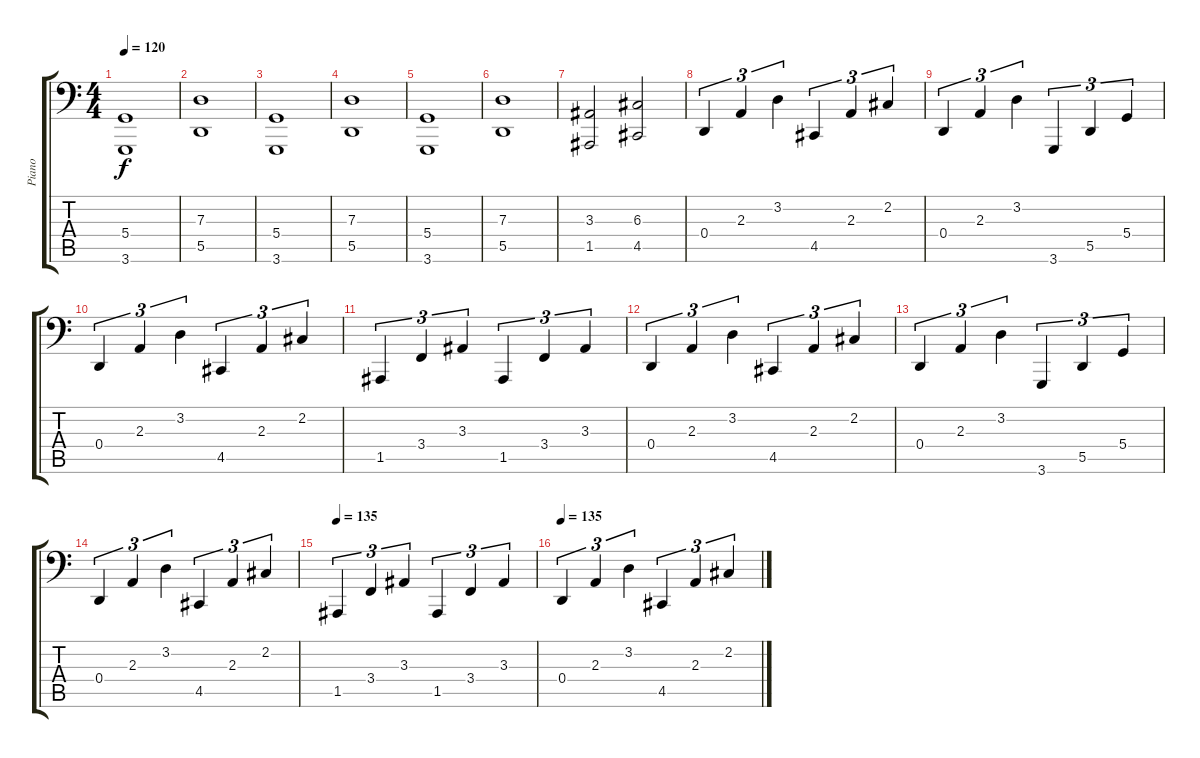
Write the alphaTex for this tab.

\track ("Piano" "Piano") {instrument brightacousticpiano}
\staff {score tabs}
\tuning (E3 B2 G2 D2 A1 E1) {hide}
\ts (4 4)
\tempo 120
\clef f4
\ks c
(5.4 3.6).1{dy f} |
(7.3 5.5).1 |
(5.4 3.6).1 |
(7.3 5.5).1 |
(5.4 3.6).1 |
(7.3 5.5).1 |
(3.3 1.5).2 (6.3 4.5).2 |
0.4.4{tu (3 2)} 2.3.4{tu (3 2)} 3.2.4{tu (3 2)} 4.5.4{tu (3 2)} 2.3.4{tu (3 2)} 2.2.4{tu (3 2)} |
0.4.4{tu (3 2)} 2.3.4{tu (3 2)} 3.2.4{tu (3 2)} 3.6.4{tu (3 2)} 5.5.4{tu (3 2)} 5.4.4{tu (3 2)} |
0.4.4{tu (3 2)} 2.3.4{tu (3 2)} 3.2.4{tu (3 2)} 4.5.4{tu (3 2)} 2.3.4{tu (3 2)} 2.2.4{tu (3 2)} |
1.5.4{tu (3 2)} 3.4.4{tu (3 2)} 3.3.4{tu (3 2)} 1.5.4{tu (3 2)} 3.4.4{tu (3 2)} 3.3.4{tu (3 2)} |
0.4.4{tu (3 2)} 2.3.4{tu (3 2)} 3.2.4{tu (3 2)} 4.5.4{tu (3 2)} 2.3.4{tu (3 2)} 2.2.4{tu (3 2)} |
0.4.4{tu (3 2)} 2.3.4{tu (3 2)} 3.2.4{tu (3 2)} 3.6.4{tu (3 2)} 5.5.4{tu (3 2)} 5.4.4{tu (3 2)} |
0.4.4{tu (3 2)} 2.3.4{tu (3 2)} 3.2.4{tu (3 2)} 4.5.4{tu (3 2)} 2.3.4{tu (3 2)} 2.2.4{tu (3 2)} |
\tempo 135
1.5.4{tu (3 2)} 3.4.4{tu (3 2)} 3.3.4{tu (3 2)} 1.5.4{tu (3 2)} 3.4.4{tu (3 2)} 3.3.4{tu (3 2)} |
\tempo 135
0.4.4{tu (3 2)} 2.3.4{tu (3 2)} 3.2.4{tu (3 2)} 4.5.4{tu (3 2)} 2.3.4{tu (3 2)} 2.2.4{tu (3 2)}
